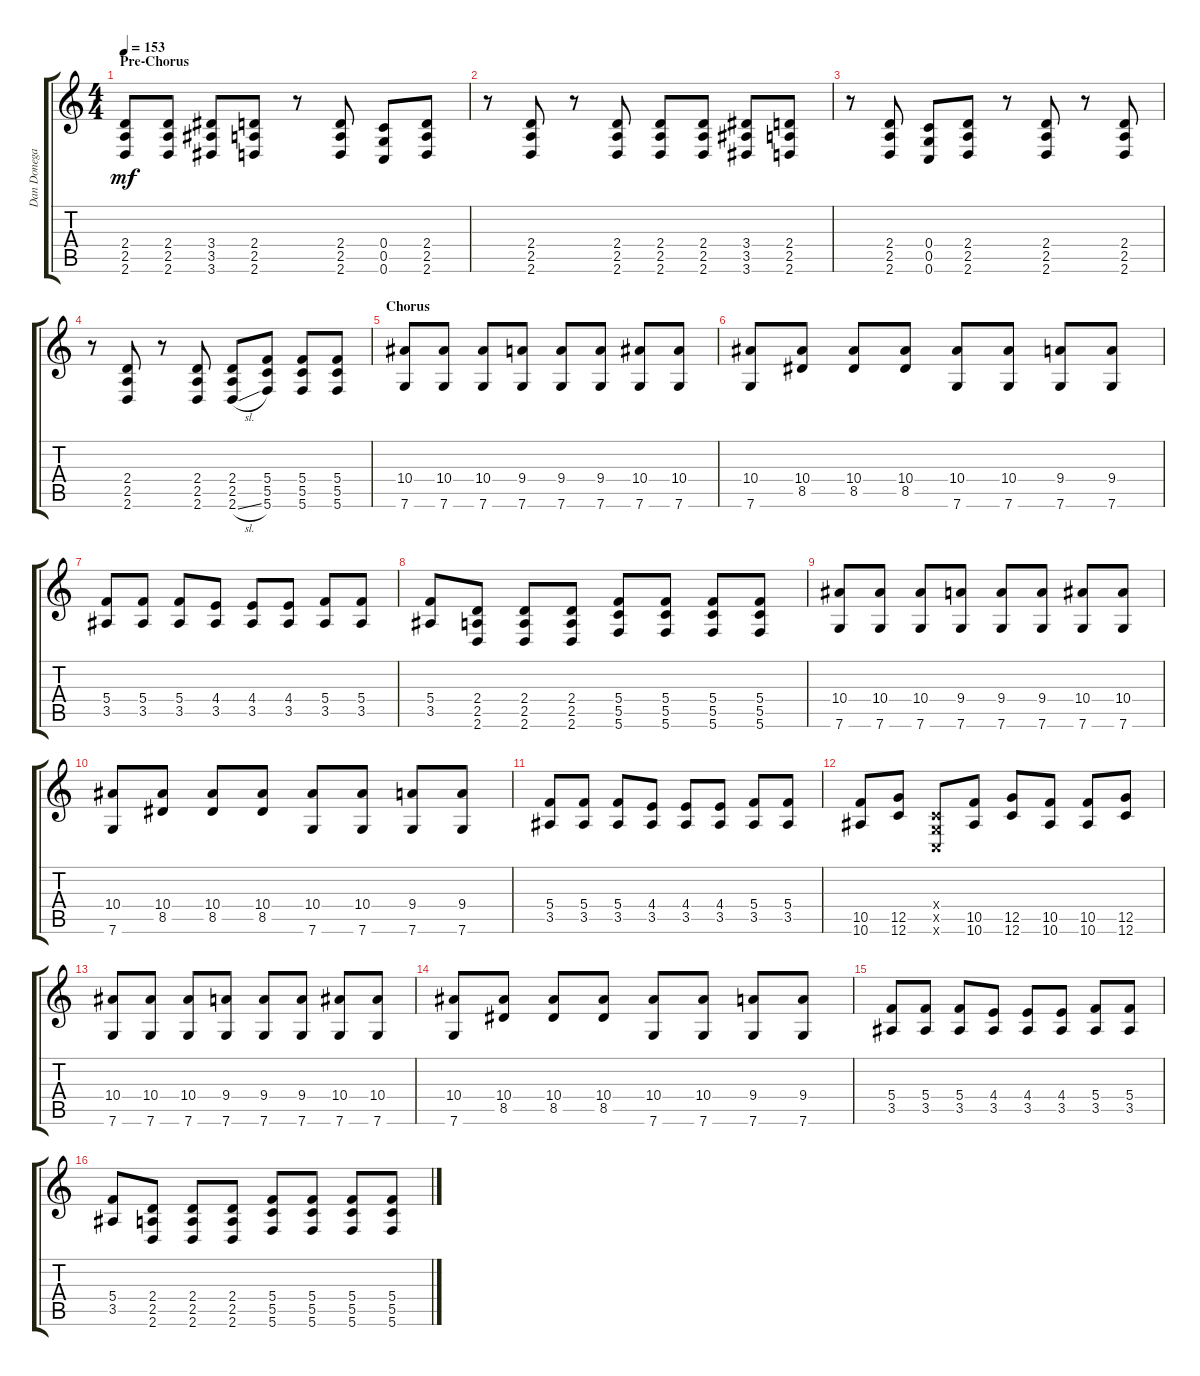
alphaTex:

\track ("Dan Donegan" "Dan Donega") {instrument distortionguitar}
\staff {score tabs}
\tuning (D4 A3 F3 C3 G2 C2) {hide}
\ts (4 4)
\section ("" "Pre-Chorus")
\tempo 153
\clef g2
\ks c
(2.4 2.5 2.6).8{dy mf} (2.4 2.5 2.6).8 (3.4 3.5 3.6).8 (2.4 2.5 2.6).8 r.8 (2.4 2.5 2.6).8 (0.4 0.5 0.6).8 (2.4 2.5 2.6).8 |
r.8 (2.4 2.5 2.6).8 r.8 (2.4 2.5 2.6).8 (2.4 2.5 2.6).8 (2.4 2.5 2.6).8 (3.4 3.5 3.6).8 (2.4 2.5 2.6).8 |
r.8 (2.4 2.5 2.6).8 (0.4 0.5 0.6).8 (2.4 2.5 2.6).8 r.8 (2.4 2.5 2.6).8 r.8 (2.4 2.5 2.6).8 |
r.8 (2.4 2.5 2.6).8 r.8 (2.4 2.5 2.6).8 (2.4 2.5 2.6{sl}).8 (5.4 5.5 5.6).8 (5.4 5.5 5.6).8 (5.4 5.5 5.6).8 |
\section ("" "Chorus")
(10.4 7.6).8 (10.4 7.6).8 (10.4 7.6).8 (9.4 7.6).8 (9.4 7.6).8 (9.4 7.6).8 (10.4 7.6).8 (10.4 7.6).8 |
(10.4 7.6).8 (10.4 8.5).8 (10.4 8.5).8 (10.4 8.5).8 (10.4 7.6).8 (10.4 7.6).8 (9.4 7.6).8 (9.4 7.6).8 |
(5.4 3.5).8 (5.4 3.5).8 (5.4 3.5).8 (4.4 3.5).8 (4.4 3.5).8 (4.4 3.5).8 (5.4 3.5).8 (5.4 3.5).8 |
(5.4 3.5).8 (2.4 2.5 2.6).8 (2.4 2.5 2.6).8 (2.4 2.5 2.6).8 (5.4 5.5 5.6).8 (5.4 5.5 5.6).8 (5.4 5.5 5.6).8 (5.4 5.5 5.6).8 |
(10.4 7.6).8 (10.4 7.6).8 (10.4 7.6).8 (9.4 7.6).8 (9.4 7.6).8 (9.4 7.6).8 (10.4 7.6).8 (10.4 7.6).8 |
(10.4 7.6).8 (10.4 8.5).8 (10.4 8.5).8 (10.4 8.5).8 (10.4 7.6).8 (10.4 7.6).8 (9.4 7.6).8 (9.4 7.6).8 |
(5.4 3.5).8 (5.4 3.5).8 (5.4 3.5).8 (4.4 3.5).8 (4.4 3.5).8 (4.4 3.5).8 (5.4 3.5).8 (5.4 3.5).8 |
(10.5 10.6).8 (12.5 12.6).8 (0.4{x} 0.5{x} 0.6{x}).8 (10.5 10.6).8 (12.5 12.6).8 (10.5 10.6).8 (10.5 10.6).8 (12.5 12.6).8 |
(10.4 7.6).8 (10.4 7.6).8 (10.4 7.6).8 (9.4 7.6).8 (9.4 7.6).8 (9.4 7.6).8 (10.4 7.6).8 (10.4 7.6).8 |
(10.4 7.6).8 (10.4 8.5).8 (10.4 8.5).8 (10.4 8.5).8 (10.4 7.6).8 (10.4 7.6).8 (9.4 7.6).8 (9.4 7.6).8 |
(5.4 3.5).8 (5.4 3.5).8 (5.4 3.5).8 (4.4 3.5).8 (4.4 3.5).8 (4.4 3.5).8 (5.4 3.5).8 (5.4 3.5).8 |
(5.4 3.5).8 (2.4 2.5 2.6).8 (2.4 2.5 2.6).8 (2.4 2.5 2.6).8 (5.4 5.5 5.6).8 (5.4 5.5 5.6).8 (5.4 5.5 5.6).8 (5.4 5.5 5.6).8
